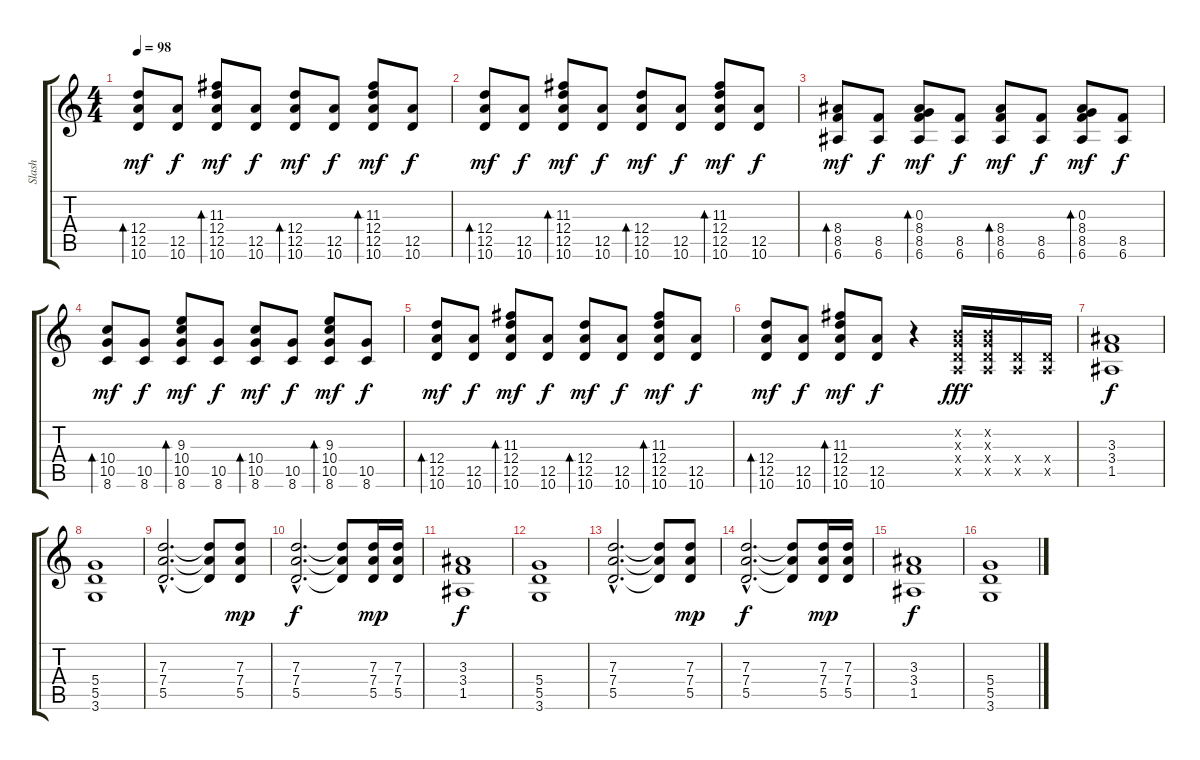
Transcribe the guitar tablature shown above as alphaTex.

\track ("Slash" "Slash") {instrument acousticguitarsteel}
\staff {score tabs}
\tuning (E4 B3 G3 D3 A2 E2) {hide}
\ts (4 4)
\tempo 98
\clef g2
\ks c
(12.4 12.5 10.6).8{bd 60 dy mf} (12.5 10.6).8{dy f} (11.3 12.4 12.5 10.6).8{bd 60 dy mf} (12.5 10.6).8{dy f} (12.4 12.5 10.6).8{bd 60 dy mf} (12.5 10.6).8{dy f} (11.3 12.4 12.5 10.6).8{bd 60 dy mf} (12.5 10.6).8{dy f} |
(12.4 12.5 10.6).8{bd 60 dy mf} (12.5 10.6).8{dy f} (11.3 12.4 12.5 10.6).8{bd 60 dy mf} (12.5 10.6).8{dy f} (12.4 12.5 10.6).8{bd 60 dy mf} (12.5 10.6).8{dy f} (11.3 12.4 12.5 10.6).8{bd 60 dy mf} (12.5 10.6).8{dy f} |
(8.4 8.5 6.6).8{bd 60 dy mf volume 9 instrument acousticguitarsteel} (8.5 6.6).8{dy f} (0.3 8.4 8.5 6.6).8{bd 60 dy mf} (8.5 6.6).8{dy f} (8.4 8.5 6.6).8{bd 60 dy mf} (8.5 6.6).8{dy f} (0.3 8.4 8.5 6.6).8{bd 60 dy mf} (8.5 6.6).8{dy f} |
(10.4 10.5 8.6).8{bd 60 dy mf} (10.5 8.6).8{dy f} (9.3 10.4 10.5 8.6).8{bd 60 dy mf} (10.5 8.6).8{dy f} (10.4 10.5 8.6).8{bd 60 dy mf} (10.5 8.6).8{dy f} (9.3 10.4 10.5 8.6).8{bd 60 dy mf} (10.5 8.6).8{dy f} |
(12.4 12.5 10.6).8{bd 60 dy mf} (12.5 10.6).8{dy f} (11.3 12.4 12.5 10.6).8{bd 60 dy mf} (12.5 10.6).8{dy f} (12.4 12.5 10.6).8{bd 60 dy mf} (12.5 10.6).8{dy f} (11.3 12.4 12.5 10.6).8{bd 60 dy mf} (12.5 10.6).8{dy f} |
(12.4 12.5 10.6).8{bd 60 dy mf} (12.5 10.6).8{dy f} (11.3 12.4 12.5 10.6).8{bd 60 dy mf} (12.5 10.6).8{dy f} r.4 (0.2{x} 0.3{x} 0.4{x} 0.5{x}).16{dy fff volume 13 instrument distortionguitar} (0.2{x} 0.3{x} 0.4{x} 0.5{x}).16 (0.4{x} 0.5{x}).16 (0.4{x} 0.5{x}).16 |
(3.3 3.4 1.5).1{dy f volume 12 instrument distortionguitar} |
(5.4 5.5 3.6).1 |
(7.3{hac} 7.4{hac} 5.5{hac}).2{d} (7.3{t} 7.4{t} 5.5{t}).8 (7.3 7.4 5.5).8{dy mp} |
(7.3{hac} 7.4{hac} 5.5{hac}).2{d dy f} (7.3{t} 7.4{t} 5.5{t}).8 (7.3 7.4 5.5).16{dy mp} (7.3 7.4 5.5).16 |
(3.3 3.4 1.5).1{dy f volume 12 instrument distortionguitar} |
(5.4 5.5 3.6).1 |
(7.3{hac} 7.4{hac} 5.5{hac}).2{d} (7.3{t} 7.4{t} 5.5{t}).8 (7.3 7.4 5.5).8{dy mp} |
(7.3{hac} 7.4{hac} 5.5{hac}).2{d dy f} (7.3{t} 7.4{t} 5.5{t}).8 (7.3 7.4 5.5).16{dy mp} (7.3 7.4 5.5).16 |
(3.3 3.4 1.5).1{dy f volume 12 instrument distortionguitar} |
(5.4 5.5 3.6).1
